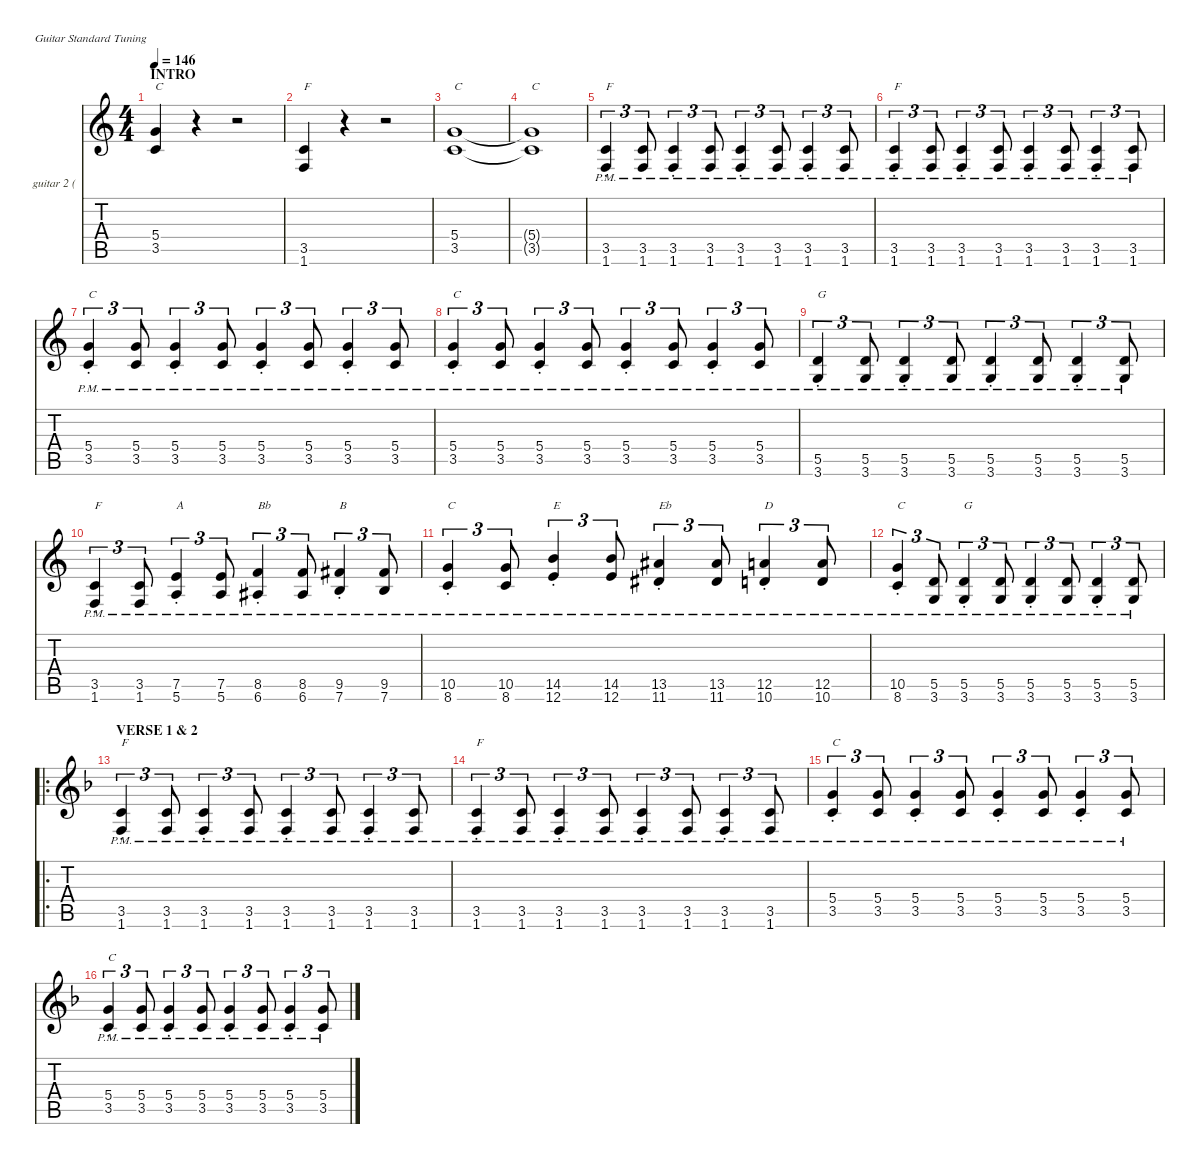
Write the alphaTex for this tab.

\defaultSystemsLayout 4
\hideDynamics
\bracketExtendMode nobrackets
\firstSystemTrackNameOrientation horizontal
\otherSystemsTrackNameOrientation horizontal
\track ("guitar 2 (rhythm distorted)" "guitar 2 (") {instrument electricguitarclean}
\staff {score tabs}
\tuning (E4 B3 G3 D3 A2 E2)
\ts (4 4)
\section ("" "INTRO ")
\tempo 146
\clef g2
\scale
1.14381
\ks aminor
(3.5 5.4).4{txt "C" dy mf instrument electricguitarclean} r.4 r.2 |
\scale
0.952065 (3.5 1.6).4{txt "F"} r.4 r.2 |
\scale
0.952065 (3.5 5.4).1{txt "C"} |
\scale
0.952065 (5.4{t} 3.5{t}).1{txt "C"} |
\scale
1.09129 (1.6{pm st} 3.5{pm st}).4{tu (3 2) txt "F"} (3.5{pm} 1.6{pm}).8{tu (3 2)} (1.6{pm st} 3.5{pm st}).4{tu (3 2)} (3.5{pm} 1.6{pm}).8{tu (3 2)} (1.6{pm st} 3.5{pm st}).4{tu (3 2)} (3.5{pm} 1.6{pm}).8{tu (3 2)} (1.6{pm st} 3.5{pm st}).4{tu (3 2)} (3.5{pm} 1.6{pm}).8{tu (3 2)} |
\scale
0.969568 (1.6{pm st} 3.5{pm st}).4{tu (3 2) txt "F"} (3.5{pm} 1.6{pm}).8{tu (3 2)} (1.6{pm st} 3.5{pm st}).4{tu (3 2)} (3.5{pm} 1.6{pm}).8{tu (3 2)} (1.6{pm st} 3.5{pm st}).4{tu (3 2)} (3.5{pm} 1.6{pm}).8{tu (3 2)} (1.6{pm st} 3.5{pm st}).4{tu (3 2)} (3.5{pm} 1.6{pm}).8{tu (3 2)} |
\scale
0.969568 (3.5{pm st} 5.4{pm st}).4{tu (3 2) txt "C"} (3.5{pm} 5.4{pm}).8{tu (3 2)} (3.5{pm st} 5.4{pm st}).4{tu (3 2)} (3.5{pm} 5.4{pm}).8{tu (3 2)} (3.5{pm st} 5.4{pm st}).4{tu (3 2)} (3.5{pm} 5.4{pm}).8{tu (3 2)} (3.5{pm st} 5.4{pm st}).4{tu (3 2)} (3.5{pm} 5.4{pm}).8{tu (3 2)} |
\scale
0.969568 (3.5{pm st} 5.4{pm st}).4{tu (3 2) txt "C"} (3.5{pm} 5.4{pm}).8{tu (3 2)} (3.5{pm st} 5.4{pm st}).4{tu (3 2)} (3.5{pm} 5.4{pm}).8{tu (3 2)} (3.5{pm st} 5.4{pm st}).4{tu (3 2)} (3.5{pm} 5.4{pm}).8{tu (3 2)} (3.5{pm st} 5.4{pm st}).4{tu (3 2)} (3.5{pm} 5.4{pm}).8{tu (3 2)} |
\scale
1.08687 (3.6{pm st} 5.5{pm st}).4{tu (3 2) txt "G"} (5.5{pm} 3.6{pm}).8{tu (3 2)} (3.6{pm st} 5.5{pm st}).4{tu (3 2)} (5.5{pm} 3.6{pm}).8{tu (3 2)} (3.6{pm st} 5.5{pm st}).4{tu (3 2)} (5.5{pm} 3.6{pm}).8{tu (3 2)} (3.6{pm st} 5.5{pm st}).4{tu (3 2)} (5.5{pm} 3.6{pm}).8{tu (3 2)} |
\scale
0.965147 (1.6{pm st} 3.5{pm st}).4{tu (3 2) txt "F"} (3.5{pm} 1.6{pm}).8{tu (3 2)} (5.6{pm st} 7.5{pm st}).4{tu (3 2) txt "A"} (7.5{pm} 5.6{pm}).8{tu (3 2)} (6.6{pm st} 8.5{pm st}).4{tu (3 2) txt "Bb"} (8.5{pm} 6.6{pm}).8{tu (3 2)} (7.6{pm st} 9.5{pm st}).4{tu (3 2) txt "B"} (9.5{pm} 7.6{pm}).8{tu (3 2)} |
\scale
0.965147 (8.6{pm st} 10.5{pm st}).4{tu (3 2) txt "C"} (10.5{pm} 8.6{pm}).8{tu (3 2)} (12.6{pm st} 14.5{pm st}).4{tu (3 2) txt "E"} (14.5{pm} 12.6{pm}).8{tu (3 2)} (11.6{pm st} 13.5{pm st}).4{tu (3 2) txt "Eb"} (13.5{pm} 11.6{pm}).8{tu (3 2)} (10.6{pm st} 12.5{pm st}).4{tu (3 2) txt "D"} (12.5{pm} 10.6{pm}).8{tu (3 2)} |
\scale
0.982832 (8.6{pm st} 10.5{pm st}).4{tu (3 2) txt "C"} (5.5{pm} 3.6{pm}).8{tu (3 2)} (3.6{pm st} 5.5{pm st}).4{tu (3 2) txt "G"} (5.5{pm} 3.6{pm}).8{tu (3 2)} (3.6{pm st} 5.5{pm st}).4{tu (3 2)} (5.5{pm} 3.6{pm}).8{tu (3 2)} (3.6{pm st} 5.5{pm st}).4{tu (3 2)} (5.5{pm} 3.6{pm}).8{tu (3 2)} |
\ro
\section ("" "VERSE 1 & 2")
\scale
1.16311
\ks f
(1.6{pm st} 3.5{pm st}).4{tu (3 2) txt "F"} (3.5{pm} 1.6{pm}).8{tu (3 2)} (1.6{pm st} 3.5{pm st}).4{tu (3 2)} (3.5{pm} 1.6{pm}).8{tu (3 2)} (1.6{pm st} 3.5{pm st}).4{tu (3 2)} (3.5{pm} 1.6{pm}).8{tu (3 2)} (1.6{pm st} 3.5{pm st}).4{tu (3 2)} (3.5{pm} 1.6{pm}).8{tu (3 2)} |
\scale
0.945632 (1.6{pm st} 3.5{pm st}).4{tu (3 2) txt "F"} (3.5{pm} 1.6{pm}).8{tu (3 2)} (1.6{pm st} 3.5{pm st}).4{tu (3 2)} (3.5{pm} 1.6{pm}).8{tu (3 2)} (1.6{pm st} 3.5{pm st}).4{tu (3 2)} (3.5{pm} 1.6{pm}).8{tu (3 2)} (1.6{pm st} 3.5{pm st}).4{tu (3 2)} (3.5{pm} 1.6{pm}).8{tu (3 2)} |
\scale
0.945632 (3.5{pm st} 5.4{pm st}).4{tu (3 2) txt "C"} (3.5{pm} 5.4{pm}).8{tu (3 2)} (3.5{pm st} 5.4{pm st}).4{tu (3 2)} (3.5{pm} 5.4{pm}).8{tu (3 2)} (3.5{pm st} 5.4{pm st}).4{tu (3 2)} (3.5{pm} 5.4{pm}).8{tu (3 2)} (3.5{pm st} 5.4{pm st}).4{tu (3 2)} (3.5{pm} 5.4{pm}).8{tu (3 2)} |
\scale
0.945632 (3.5{pm st} 5.4{pm st}).4{tu (3 2) txt "C"} (3.5{pm} 5.4{pm}).8{tu (3 2)} (3.5{pm st} 5.4{pm st}).4{tu (3 2)} (3.5{pm} 5.4{pm}).8{tu (3 2)} (3.5{pm st} 5.4{pm st}).4{tu (3 2)} (3.5{pm} 5.4{pm}).8{tu (3 2)} (3.5{pm st} 5.4{pm st}).4{tu (3 2)} (3.5{pm} 5.4{pm}).8{tu (3 2)}
